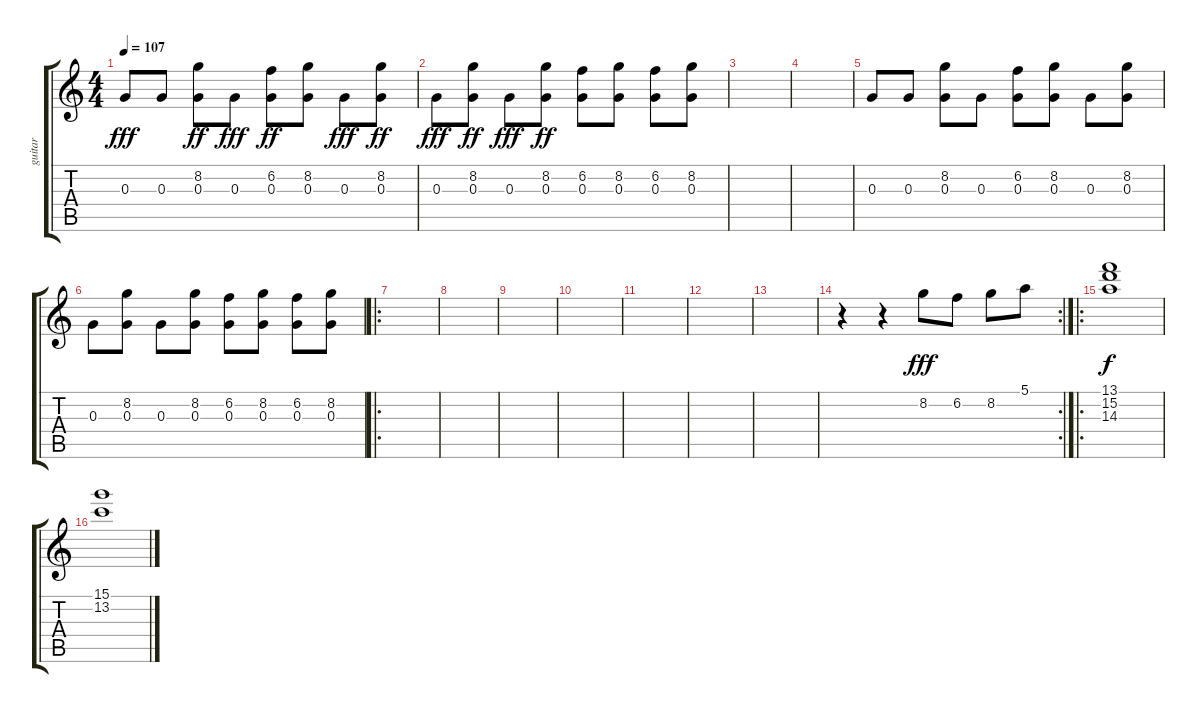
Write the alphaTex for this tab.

\track ("guitar" "guitar") {instrument electricguitarmuted}
\staff {score tabs}
\tuning (E4 B3 G3 D3 A2 E2) {hide}
\ts (4 4)
\tempo 107
\clef g2
\ks c
0.3.8{dy fff} 0.3.8 (8.2 0.3).8{dy ff} 0.3.8{dy fff} (6.2 0.3).8{dy ff} (8.2 0.3).8 0.3.8{dy fff} (8.2 0.3).8{dy ff} |
0.3.8{dy fff} (8.2 0.3).8{dy ff} 0.3.8{dy fff} (8.2 0.3).8{dy ff} (6.2 0.3).8 (8.2 0.3).8 (6.2 0.3).8 (8.2 0.3).8 |
|
|
0.3.8 0.3.8 (8.2 0.3).8 0.3.8 (6.2 0.3).8 (8.2 0.3).8 0.3.8 (8.2 0.3).8 |
0.3.8 (8.2 0.3).8 0.3.8 (8.2 0.3).8 (6.2 0.3).8 (8.2 0.3).8 (6.2 0.3).8 (8.2 0.3).8 |
\ro
|
|
|
|
|
|
|
\rc 2
r.4{volume 13 balance 8 instrument pizzicatostrings} r.4 8.2.8{dy fff} 6.2.8 8.2.8 5.1.8 |
\ro
(13.1 15.2 14.3).1{dy f volume 9 instrument stringensemble2} |
(15.1 13.2).1
